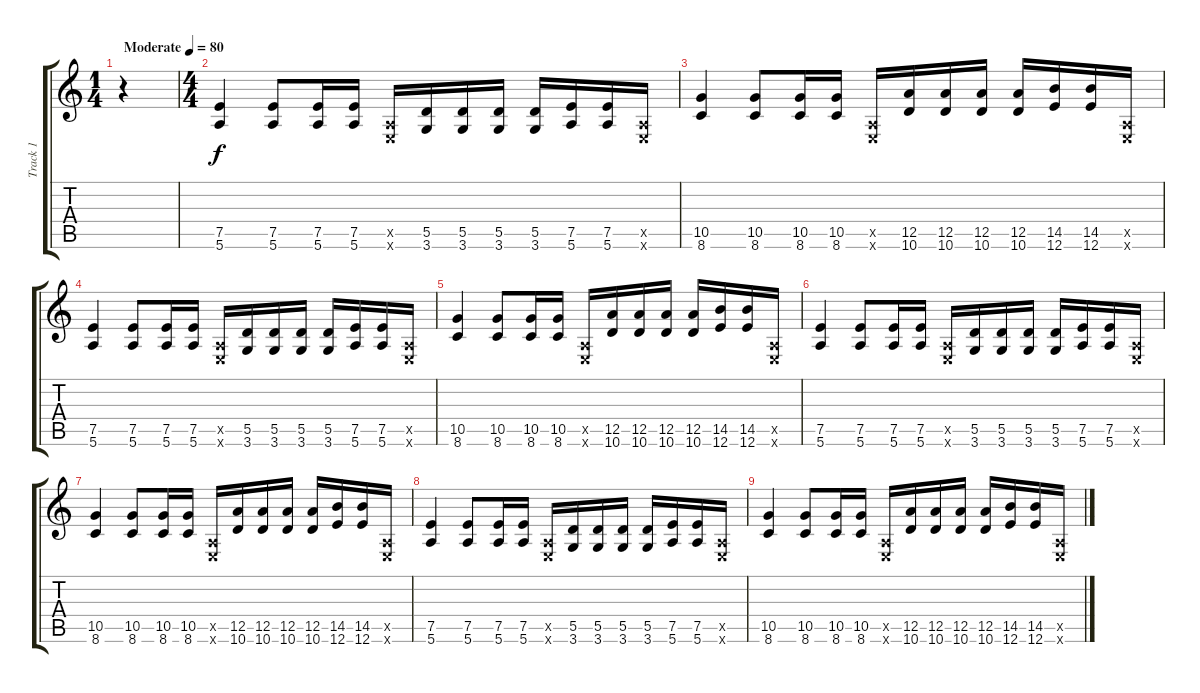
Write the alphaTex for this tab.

\track ("Track 1" "Track 1") {instrument acousticguitarsteel}
\staff {score tabs}
\tuning (E4 B3 G3 D3 A2 E2) {hide}
\ts (1 4)
\tempo (80 "Moderate")
\clef g2
\ks c
r.4{dy f instrument acousticguitarsteel} |
\ts (4 4)
(7.5 5.6).4 (7.5 5.6).8 (7.5 5.6).16 (7.5 5.6).16 (0.5{x} 0.6{x}).16 (5.5 3.6).16 (5.5 3.6).16 (5.5 3.6).16 (5.5 3.6).16 (7.5 5.6).16 (7.5 5.6).16 (0.5{x} 0.6{x}).16 |
(10.5 8.6).4 (10.5 8.6).8 (10.5 8.6).16 (10.5 8.6).16 (0.5{x} 0.6{x}).16 (12.5 10.6).16 (12.5 10.6).16 (12.5 10.6).16 (12.5 10.6).16 (14.5 12.6).16 (14.5 12.6).16 (0.5{x} 0.6{x}).16 |
(7.5 5.6).4 (7.5 5.6).8 (7.5 5.6).16 (7.5 5.6).16 (0.5{x} 0.6{x}).16 (5.5 3.6).16 (5.5 3.6).16 (5.5 3.6).16 (5.5 3.6).16 (7.5 5.6).16 (7.5 5.6).16 (0.5{x} 0.6{x}).16 |
(10.5 8.6).4 (10.5 8.6).8 (10.5 8.6).16 (10.5 8.6).16 (0.5{x} 0.6{x}).16 (12.5 10.6).16 (12.5 10.6).16 (12.5 10.6).16 (12.5 10.6).16 (14.5 12.6).16 (14.5 12.6).16 (0.5{x} 0.6{x}).16 |
(7.5 5.6).4 (7.5 5.6).8 (7.5 5.6).16 (7.5 5.6).16 (0.5{x} 0.6{x}).16 (5.5 3.6).16 (5.5 3.6).16 (5.5 3.6).16 (5.5 3.6).16 (7.5 5.6).16 (7.5 5.6).16 (0.5{x} 0.6{x}).16 |
(10.5 8.6).4 (10.5 8.6).8 (10.5 8.6).16 (10.5 8.6).16 (0.5{x} 0.6{x}).16 (12.5 10.6).16 (12.5 10.6).16 (12.5 10.6).16 (12.5 10.6).16 (14.5 12.6).16 (14.5 12.6).16 (0.5{x} 0.6{x}).16 |
(7.5 5.6).4 (7.5 5.6).8 (7.5 5.6).16 (7.5 5.6).16 (0.5{x} 0.6{x}).16 (5.5 3.6).16 (5.5 3.6).16 (5.5 3.6).16 (5.5 3.6).16 (7.5 5.6).16 (7.5 5.6).16 (0.5{x} 0.6{x}).16 |
(10.5 8.6).4 (10.5 8.6).8 (10.5 8.6).16 (10.5 8.6).16 (0.5{x} 0.6{x}).16 (12.5 10.6).16 (12.5 10.6).16 (12.5 10.6).16 (12.5 10.6).16 (14.5 12.6).16 (14.5 12.6).16 (0.5{x} 0.6{x}).16
